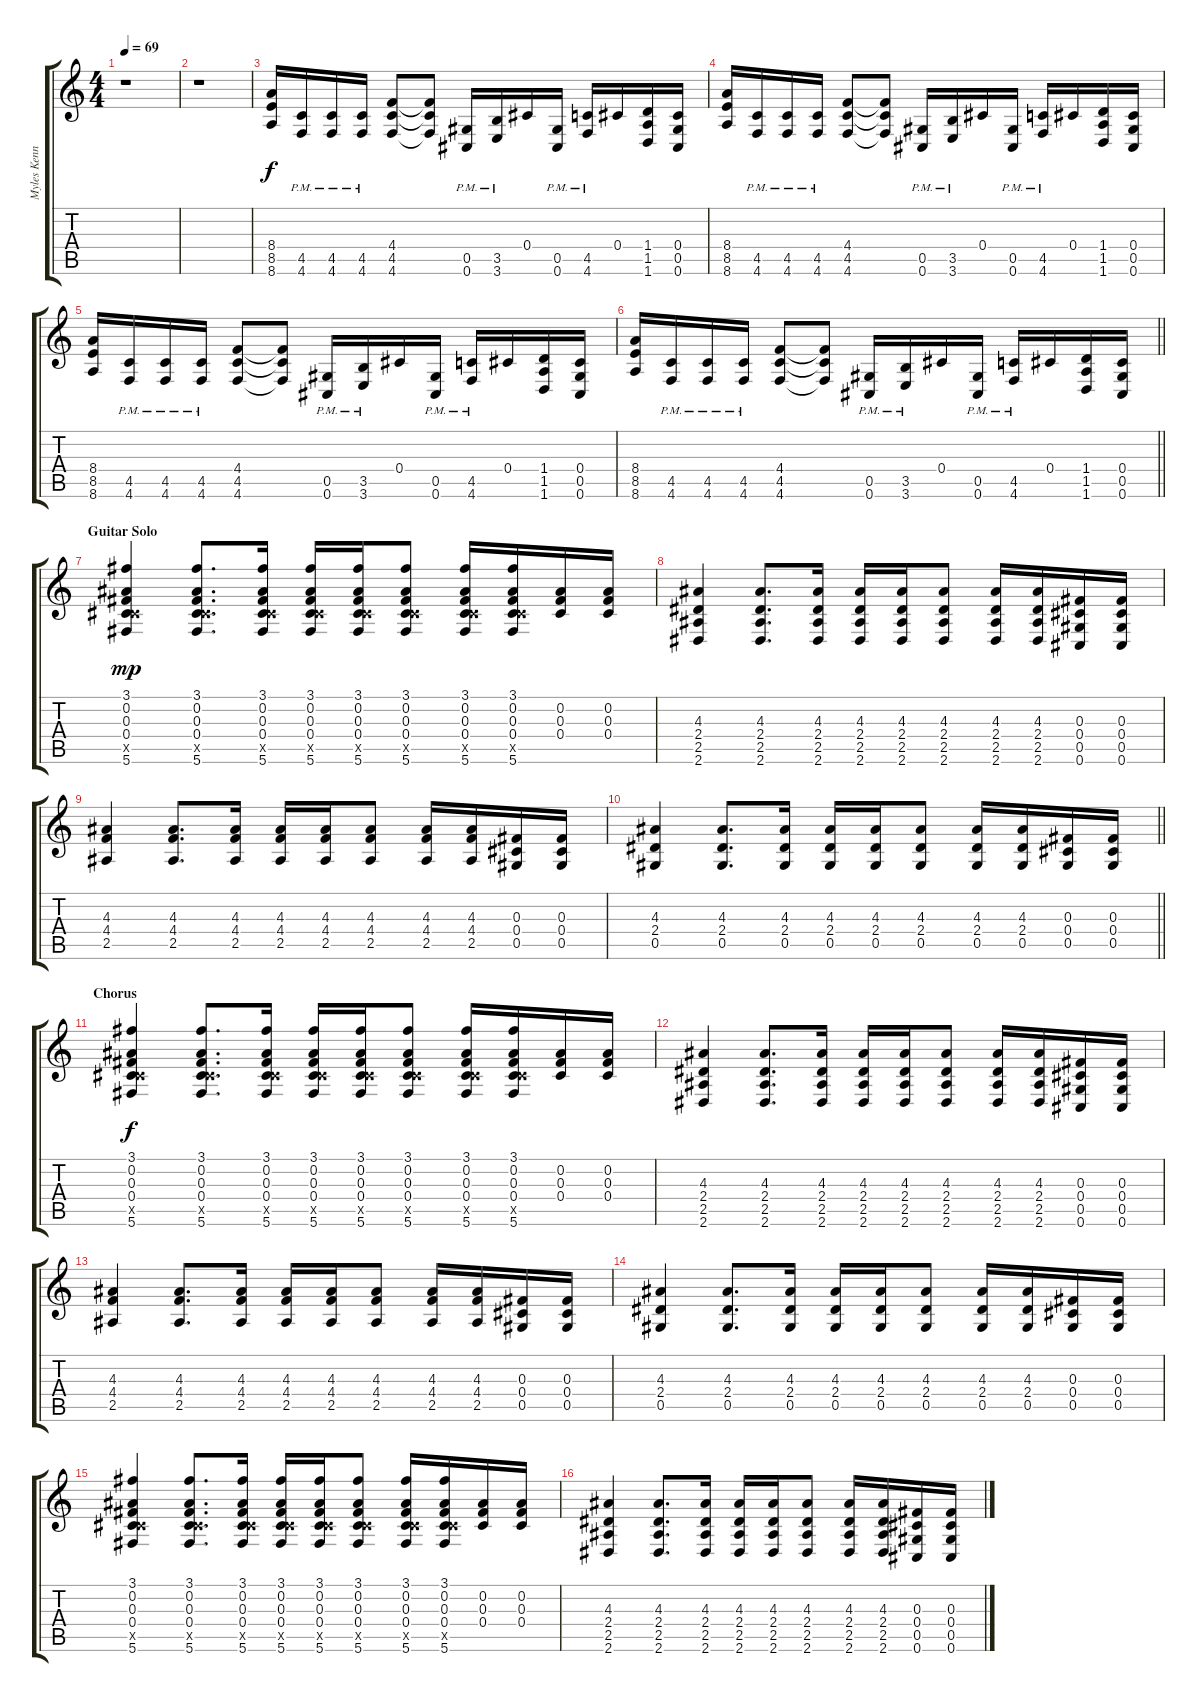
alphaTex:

\track ("Myles Kennedy" "Myles Kenn") {instrument electricguitarclean}
\staff {score tabs}
\tuning (Eb4 Bb3 Gb3 Db3 Ab2 Db2) {hide}
\ts (4 4)
\tempo 69
\clef g2
\ks c
r.1{dy f} |
r.1 |
(8.4 8.5 8.6).16 (4.5{pm} 4.6{pm}).16 (4.5{pm} 4.6{pm}).16 (4.5{pm} 4.6{pm}).16 (4.4 4.5 4.6).8 (4.4{t} 4.5{t} 4.6{t}).8 (0.5{pm} 0.6{pm}).16 (3.5{pm} 3.6{pm}).16 0.4.16 (0.5{pm} 0.6{pm}).16 (4.5{pm} 4.6{pm}).16 0.4.16 (1.4 1.5 1.6).16 (0.4 0.5 0.6).16 |
(8.4 8.5 8.6).16 (4.5{pm} 4.6{pm}).16 (4.5{pm} 4.6{pm}).16 (4.5{pm} 4.6{pm}).16 (4.4 4.5 4.6).8 (4.4{t} 4.5{t} 4.6{t}).8 (0.5{pm} 0.6{pm}).16 (3.5{pm} 3.6{pm}).16 0.4.16 (0.5{pm} 0.6{pm}).16 (4.5{pm} 4.6{pm}).16 0.4.16 (1.4 1.5 1.6).16 (0.4 0.5 0.6).16 |
(8.4 8.5 8.6).16 (4.5{pm} 4.6{pm}).16 (4.5{pm} 4.6{pm}).16 (4.5{pm} 4.6{pm}).16 (4.4 4.5 4.6).8 (4.4{t} 4.5{t} 4.6{t}).8 (0.5{pm} 0.6{pm}).16 (3.5{pm} 3.6{pm}).16 0.4.16 (0.5{pm} 0.6{pm}).16 (4.5{pm} 4.6{pm}).16 0.4.16 (1.4 1.5 1.6).16 (0.4 0.5 0.6).16 |
\barLineRight lightlight
(8.4 8.5 8.6).16 (4.5{pm} 4.6{pm}).16 (4.5{pm} 4.6{pm}).16 (4.5{pm} 4.6{pm}).16 (4.4 4.5 4.6).8 (4.4{t} 4.5{t} 4.6{t}).8 (0.5{pm} 0.6{pm}).16 (3.5{pm} 3.6{pm}).16 0.4.16 (0.5{pm} 0.6{pm}).16 (4.5{pm} 4.6{pm}).16 0.4.16 (1.4 1.5 1.6).16 (0.4 0.5 0.6).16 |
\section ("" "Guitar Solo")
(3.1 0.2 0.3 0.4 5.5{x} 5.6).4{dy mp} (3.1 0.2 0.3 0.4 5.5{x} 5.6).8{d} (3.1 0.2 0.3 0.4 5.5{x} 5.6).16 (3.1 0.2 0.3 0.4 5.5{x} 5.6).16 (3.1 0.2 0.3 0.4 5.5{x} 5.6).16 (3.1 0.2 0.3 0.4 5.5{x} 5.6).8 (3.1 0.2 0.3 0.4 5.5{x} 5.6).16 (3.1 0.2 0.3 0.4 5.5{x} 5.6).16 (0.2 0.3 0.4).16 (0.2 0.3 0.4).16 |
(4.3 2.4 2.5 2.6).4 (4.3 2.4 2.5 2.6).8{d} (4.3 2.4 2.5 2.6).16 (4.3 2.4 2.5 2.6).16 (4.3 2.4 2.5 2.6).16 (4.3 2.4 2.5 2.6).8 (4.3 2.4 2.5 2.6).16 (4.3 2.4 2.5 2.6).16 (0.3 0.4 0.5 0.6).16 (0.3 0.4 0.5 0.6).16 |
(4.3 4.4 2.5).4 (4.3 4.4 2.5).8{d} (4.3 4.4 2.5).16 (4.3 4.4 2.5).16 (4.3 4.4 2.5).16 (4.3 4.4 2.5).8 (4.3 4.4 2.5).16 (4.3 4.4 2.5).16 (0.3 0.4 0.5).16 (0.3 0.4 0.5).16 |
\barLineRight lightlight
(4.3 2.4 0.5).4 (4.3 2.4 0.5).8{d} (4.3 2.4 0.5).16 (4.3 2.4 0.5).16 (4.3 2.4 0.5).16 (4.3 2.4 0.5).8 (4.3 2.4 0.5).16 (4.3 2.4 0.5).16 (0.3 0.4 0.5).16 (0.3 0.4 0.5).16 |
\section ("" "Chorus")
(3.1 0.2 0.3 0.4 5.5{x} 5.6).4{dy f} (3.1 0.2 0.3 0.4 5.5{x} 5.6).8{d} (3.1 0.2 0.3 0.4 5.5{x} 5.6).16 (3.1 0.2 0.3 0.4 5.5{x} 5.6).16 (3.1 0.2 0.3 0.4 5.5{x} 5.6).16 (3.1 0.2 0.3 0.4 5.5{x} 5.6).8 (3.1 0.2 0.3 0.4 5.5{x} 5.6).16 (3.1 0.2 0.3 0.4 5.5{x} 5.6).16 (0.2 0.3 0.4).16 (0.2 0.3 0.4).16 |
(4.3 2.4 2.5 2.6).4 (4.3 2.4 2.5 2.6).8{d} (4.3 2.4 2.5 2.6).16 (4.3 2.4 2.5 2.6).16 (4.3 2.4 2.5 2.6).16 (4.3 2.4 2.5 2.6).8 (4.3 2.4 2.5 2.6).16 (4.3 2.4 2.5 2.6).16 (0.3 0.4 0.5 0.6).16 (0.3 0.4 0.5 0.6).16 |
(4.3 4.4 2.5).4 (4.3 4.4 2.5).8{d} (4.3 4.4 2.5).16 (4.3 4.4 2.5).16 (4.3 4.4 2.5).16 (4.3 4.4 2.5).8 (4.3 4.4 2.5).16 (4.3 4.4 2.5).16 (0.3 0.4 0.5).16 (0.3 0.4 0.5).16 |
(4.3 2.4 0.5).4 (4.3 2.4 0.5).8{d} (4.3 2.4 0.5).16 (4.3 2.4 0.5).16 (4.3 2.4 0.5).16 (4.3 2.4 0.5).8 (4.3 2.4 0.5).16 (4.3 2.4 0.5).16 (0.3 0.4 0.5).16 (0.3 0.4 0.5).16 |
(3.1 0.2 0.3 0.4 5.5{x} 5.6).4 (3.1 0.2 0.3 0.4 5.5{x} 5.6).8{d} (3.1 0.2 0.3 0.4 5.5{x} 5.6).16 (3.1 0.2 0.3 0.4 5.5{x} 5.6).16 (3.1 0.2 0.3 0.4 5.5{x} 5.6).16 (3.1 0.2 0.3 0.4 5.5{x} 5.6).8 (3.1 0.2 0.3 0.4 5.5{x} 5.6).16 (3.1 0.2 0.3 0.4 5.5{x} 5.6).16 (0.2 0.3 0.4).16 (0.2 0.3 0.4).16 |
(4.3 2.4 2.5 2.6).4 (4.3 2.4 2.5 2.6).8{d} (4.3 2.4 2.5 2.6).16 (4.3 2.4 2.5 2.6).16 (4.3 2.4 2.5 2.6).16 (4.3 2.4 2.5 2.6).8 (4.3 2.4 2.5 2.6).16 (4.3 2.4 2.5 2.6).16 (0.3 0.4 0.5 0.6).16 (0.3 0.4 0.5 0.6).16
